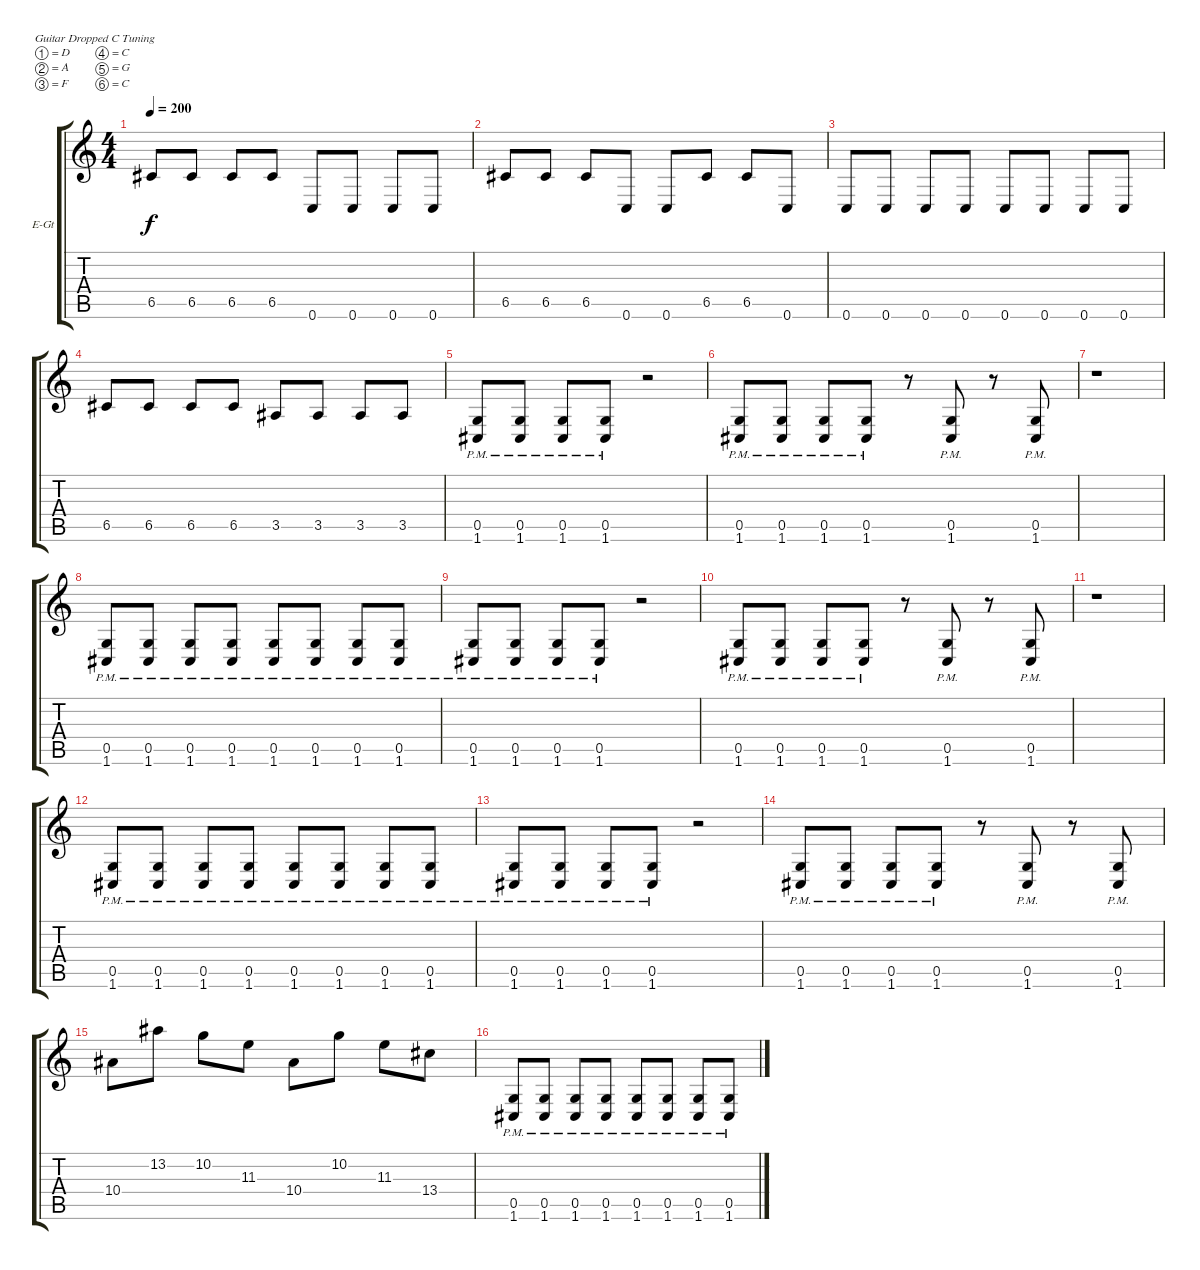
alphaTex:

\defaultSystemsLayout 4
\bracketExtendMode groupsimilarinstruments
\firstSystemTrackNameOrientation horizontal
\otherSystemsTrackNameOrientation horizontal
\track ("Guitar 2" "E-Gt") {instrument distortionguitar}
\staff {score tabs}
\tuning (D4 A3 F3 C3 G2 C2)
\ts (4 4)
\tempo 200
\clef g2
\ks c
6.5.8{dy f} 6.5.8 6.5.8 6.5.8 0.6.8 0.6.8 0.6.8 0.6.8 |
6.5.8 6.5.8 6.5.8 0.6.8 0.6.8 6.5.8 6.5.8 0.6.8 |
0.6.8 0.6.8 0.6.8 0.6.8 0.6.8 0.6.8 0.6.8 0.6.8 |
6.5.8 6.5.8 6.5.8 6.5.8 3.5.8 3.5.8 3.5.8 3.5.8 |
(1.6{pm} 0.5{pm}).8 (1.6{pm} 0.5{pm}).8 (1.6{pm} 0.5{pm}).8 (1.6{pm} 0.5{pm}).8 r.2 |
(1.6{pm} 0.5{pm}).8 (1.6{pm} 0.5{pm}).8 (1.6{pm} 0.5{pm}).8 (0.5{pm} 1.6{pm}).8 r.8 (0.5{pm} 1.6{pm}).8 r.8 (0.5{pm} 1.6{pm}).8 |
r.1 |
(1.6{pm} 0.5{pm}).8 (1.6{pm} 0.5{pm}).8 (1.6{pm} 0.5{pm}).8 (1.6{pm} 0.5{pm}).8 (1.6{pm} 0.5{pm}).8 (1.6{pm} 0.5{pm}).8 (1.6{pm} 0.5{pm}).8 (1.6{pm} 0.5{pm}).8 |
(1.6{pm} 0.5{pm}).8 (1.6{pm} 0.5{pm}).8 (1.6{pm} 0.5{pm}).8 (1.6{pm} 0.5{pm}).8 r.2 |
(1.6{pm} 0.5{pm}).8 (1.6{pm} 0.5{pm}).8 (1.6{pm} 0.5{pm}).8 (0.5{pm} 1.6{pm}).8 r.8 (0.5{pm} 1.6{pm}).8 r.8 (0.5{pm} 1.6{pm}).8 |
r.1 |
(1.6{pm} 0.5{pm}).8 (1.6{pm} 0.5{pm}).8 (1.6{pm} 0.5{pm}).8 (1.6{pm} 0.5{pm}).8 (1.6{pm} 0.5{pm}).8 (1.6{pm} 0.5{pm}).8 (1.6{pm} 0.5{pm}).8 (1.6{pm} 0.5{pm}).8 |
(1.6{pm} 0.5{pm}).8 (1.6{pm} 0.5{pm}).8 (1.6{pm} 0.5{pm}).8 (1.6{pm} 0.5{pm}).8 r.2 |
(1.6{pm} 0.5{pm}).8 (1.6{pm} 0.5{pm}).8 (1.6{pm} 0.5{pm}).8 (0.5{pm} 1.6{pm}).8 r.8 (0.5{pm} 1.6{pm}).8 r.8 (0.5{pm} 1.6{pm}).8 |
10.4.8 13.2.8 10.2.8 11.3.8 10.4.8 10.2.8 11.3.8 13.4.8 |
(1.6{pm} 0.5{pm}).8 (1.6{pm} 0.5{pm}).8 (1.6{pm} 0.5{pm}).8 (1.6{pm} 0.5{pm}).8 (1.6{pm} 0.5{pm}).8 (1.6{pm} 0.5{pm}).8 (1.6{pm} 0.5{pm}).8 (1.6{pm} 0.5{pm}).8
